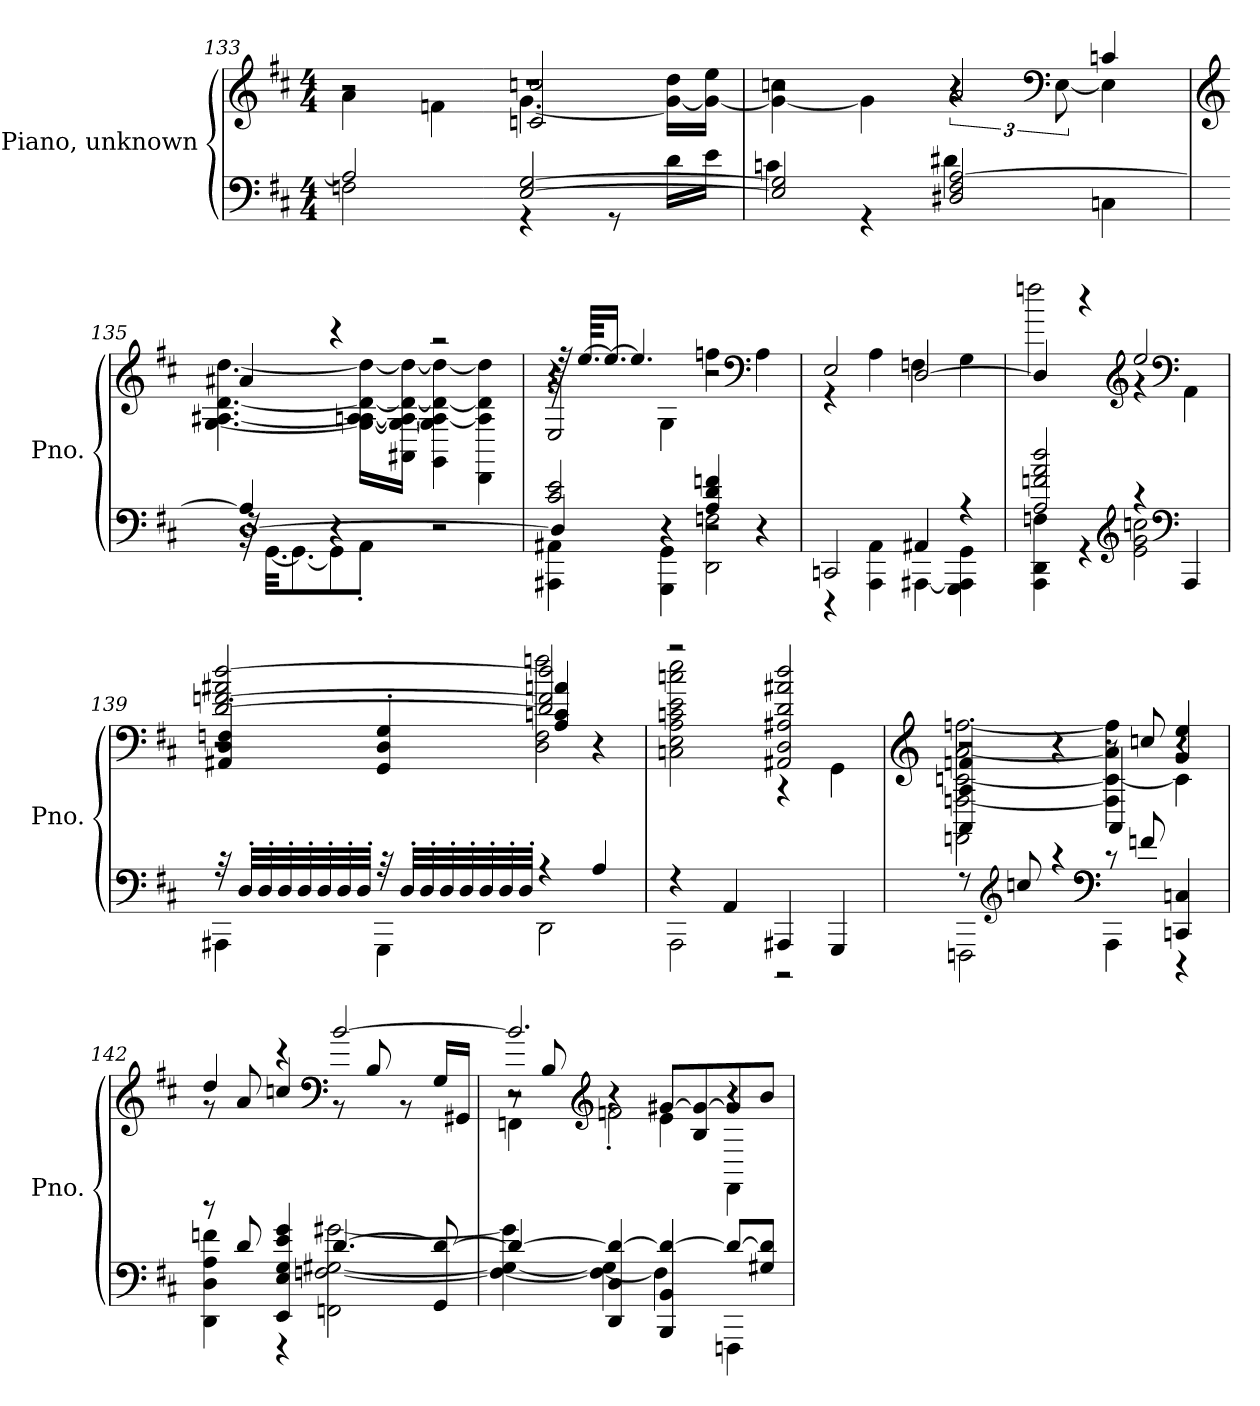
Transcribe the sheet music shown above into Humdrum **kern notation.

**kern	**kern
*part1	*part1
*staff2	*staff1
*I"Piano, unknown	*
*I'Pno.	*
*clefF4	*clefG2
*k[f#c#]	*k[f#c#]
*M4/4	*M4/4
=133	=133
*^	*^
*	*	*	*^
2A/]	2Fn\	1r	4a\	2r
.	.	.	4fn\	.
[2E/ [2G/	4r	.	[4.g\	2cn/ 2ccn/
.	8r	.	.	.
.	16d\LL	.	16g\_ 16dd\LL	.
.	16e\JJ	.	16g\_ 16ee\JJ	.
!!LO:LB:g=z	!!	!!
=134	=134	=134	=134	=134
2E/] 2G/]	4cn\	2r	4g\_ 4ccn\	2r
.	4r	.	4g\]	.
2D#X/ 2F#/ [2A/	4d#X\	2a/	6r	4r
*	*	*clefF4	*	*
.	.	.	[12E\	.
.	4Cn\	.	4E\]	4cn/
*v	*v	*	*	*
*	*v	*v	*v
=135	=135
*	*clefG2
*^	*^
*	*^	*	*
4A/]	64r	[1D	4a#X/	[4.G\ [4.A#X\ [4.d\ [4.dd\
.	[32.GG\KKL	.	.	.
.	8.GG\_	.	.	.
4r	8GG\]	.	4r	.
.	8AA'\J	.	.	16G\_ 16An\ 16A#\_ 16d\_ 16dd\_LL
.	.	.	.	16AA#X\ 16G\_ 16A#\_ 16d\_ 16dd\_JJ
2r	2r	.	2r	4GG\ 4G\] 4A#\_ 4d\_ 4dd\_
.	.	.	.	4DD\ 4A#\] 4d\] 4dd\]
=136	=136	=136	=136	=136
*	*	*	*	*^
2c#/ 2e/	4AAA#X\ 4AA#X\	4D/]	128r	4r	2E/
.	.	.	[64.ee/KKLL	.	.
.	.	.	16.ee/JJ_	.	.
.	.	.	4.ee/]	.	.
.	4GGG\ 4GG\	4r	.	4G\	.
4A/ 4d/ 4fn/	2DD\ 2Fn\	2r	2r	4ffn\	2r
*	*	*	*clefF4	*	*
4r	.	.	.	4A\	.
*	*v	*v	*	*	*
*	*	*	*v	*v
!!LO:PB:g=z
=137	=137	=137	=137
2CCn/	4r	2E/	4r
.	4AAA\ 4AA\	.	4A\
4AA#X/	[4AAA#X\	[2D/	4Fn\
4r	4GGG\ 4AAA#\] 4GG\	.	4G\
=138	=138	=138	=138
2A/ 2fn/ 2a/ 2dd/	4AAA\ 4DD\ 4Fn\	4D/]	2ffn\
.	4r	4r	.
*clefG2	*	*clefG2	*
4r	2e\ 2g\ 2ccn\	2ee/	4r
*clefF4	*	*clefF4	*
4AAA/	.	.	4AA\
=139	=139	=139	=139
*	*	*	*^
32r	4AAA#X\	[2d/ [2fn/ 2a#X/ [2dd/	2r	4AA#X/' 4D/' 4Fn/'
32D'/LLL	.	.	.	.
32D'/	.	.	.	.
32D'/	.	.	.	.
32D'/	.	.	.	.
32D'/	.	.	.	.
32D'/	.	.	.	.
32D'/JJJ	.	.	.	.
32r	4GGG\	.	.	4GG/' 4D/' 4G/'
32D'/LLL	.	.	.	.
32D'/	.	.	.	.
32D'/	.	.	.	.
32D'/	.	.	.	.
32D'/	.	.	.	.
32D'/	.	.	.	.
32D'/JJJ	.	.	.	.
4r	2DD\	2d/] 2f/] 2dd/]	2D\ 2F\ 2ffn\	4A/ 4cn/ 4an/
4A/	.	.	.	4r
*	*	*	*v	*v
=140	=140	=140	=140
4r	2AAA\	2r	2Cn\ 2E\ 2A\ 2cn\ 2e\ 2ccn\ 2ee\
4AA/	.	.	.
4AAA#X/	2r	2AA#X/ 2D/ 2A#X/ 2d/ 2a#X/ 2dd/	4r
4GGG/	.	.	4GG\
*	*	*v	*v
!!LO:LB:g=z
=141	=141	=141
*	*	*clefG2
*	*	*^
*	*	*	*^
8r	2FFFn\	4AA/' 4A/' 4fn/'	2FFn\ [2Fn\ [2cn\ [2a\ [2ffn\	2r
*clefG2	*	*	*	*
8ccn/	.	.	.	.
4r	.	4r	.	.
*clefF4	*	*	*	*
8r	4AAA\	8r	4F\] 4c\_ 4a\] 4ff\]	4AA/
8fn/	.	8ccn/	.	.
4CCn/ 4Cn/	4r	4g/ 4ee/	4c\]	4r
*	*	*	*v	*v
=142	=142	=142	=142
8r	4DD\ 4D\ 4A\ 4fn\	4dd/	8r
8d/	.	.	8a/
4EE/ 4E/ 4G/ 4e/ 4g/	4r	4r	4ccn/
*	*	*clefF4	*
[4.d/	2FFn\ [2Fn\ [2G#X\ [2g#X\	[2b/	8r
.	.	.	8B/
.	.	.	8r
8GG/ 8d/_	.	.	16G/LL
.	.	.	16GG#X/JJ
=143	=143	=143	=143
*	*	*^	*^
4d/_	4F\_ 4G#\_ 4g#\]	2.b/]	2r	8r	4FFn\
.	.	.	.	8B/	.
*	*	*clefG2	*	*	*
4DD/ 4D/ 4d/_	4F\_ 4G#\]	.	.	4r	2fn'\
4BBB/ 4BB/ 4d/_	4F\]	.	4e\	[8g#X/L	.
.	.	.	.	8B/ 8g#/_	.
8d/L_	4FFFn\	4r	4r	8g#/]	4FF\
8G#X/ 8d/]J	.	.	.	8b/J	.
*v	*v	*	*	*	*
*	*v	*v	*v	*v
=	=
*-	*-
